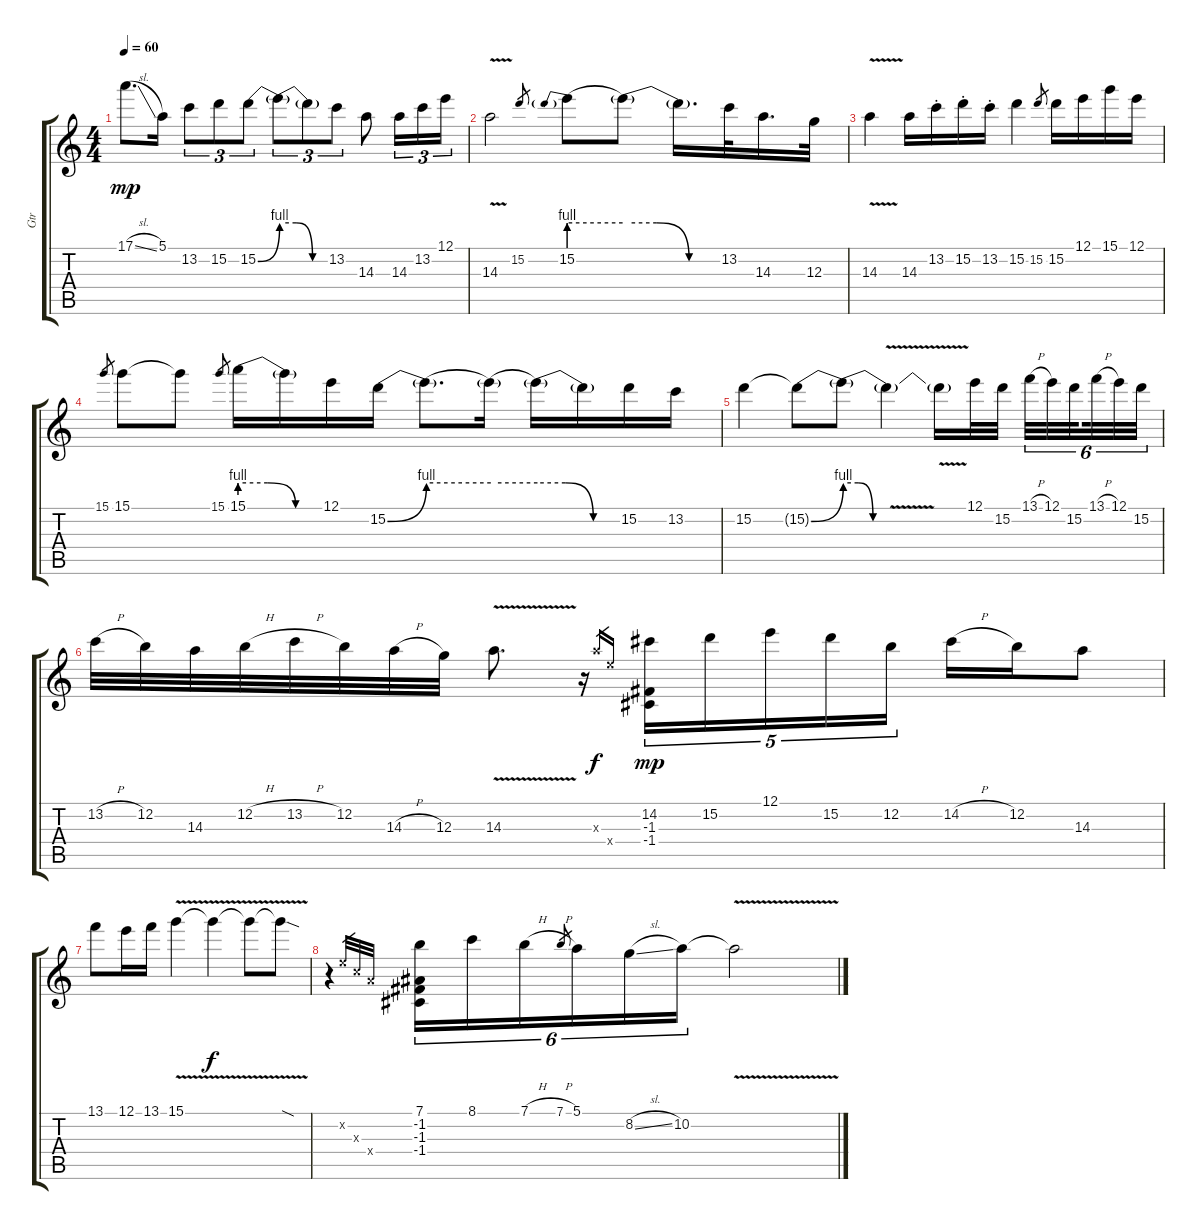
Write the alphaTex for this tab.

\track ("Gtr" "Gtr") {instrument distortionguitar}
\staff {score tabs}
\tuning (E4 B3 G3 D3 A2 E2) {hide}
\ts (4 4)
\tempo 60
\clef g2
\ks c
17.1{sl}.8{d dy mp} 5.1.16 13.2.8{tu (3 2)} 15.2.8{tu (3 2)} 15.2{be (bend 0 0 60 4)}.8{tu (3 2)} 15.2{be (custom 0 4 20 4 40 0 60 0) t}.8{tu (3 2)} 15.2{t}.8{tu (3 2)} 13.2.8{tu (3 2)} 14.3.8 14.3.16{tu (3 2)} 13.2.16{tu (3 2)} 12.1.16{tu (3 2)} |
14.3{v}.2 15.2.8{gr} 15.2{be (prebend 0 4 60 4)}.8 15.2{be (custom 0 4 20 4 40 0 60 0) t}.8 15.2{t}.16{d} 13.2.32 14.3.16{d} 12.3.32 |
14.3{v}.4 14.3.16 13.2{st}.16 15.2{st}.16 13.2{st}.16 15.2.4 15.2.8{gr} 15.2.16 12.1.16 15.1.16 12.1.16 |
15.1.8{gr} 15.1.8 15.1{t}.8 15.1.8{gr} 15.1{be (custom 0 4 20 4 40 0 60 0)}.16 15.1{t}.16 12.1.16 15.2{be (bend 0 0 60 4)}.16 15.2{be (hold 0 4 60 4) t}.8{d} 15.2{be (hold 0 4 60 4) t}.16 15.2{be (custom 0 4 20 4 40 0 60 0) t}.16 15.2{t}.16 15.2.16 13.2.16 |
15.2.4 15.2{be (bend 0 0 60 4) t}.8 15.2{be (custom 0 4 20 4 40 0 60 0) t}.8 15.2{v t}.4 15.2{t}.16 12.1.32 15.2.32{beam splitsecondary} 13.1{h}.32{tu (6 4)} 12.1.32{tu (6 4)} 15.2.32{tu (6 4) beam splitsecondary} 13.1{h}.32{tu (6 4)} 12.1.32{tu (6 4)} 15.2.32{tu (6 4)} |
13.2{h}.32 12.2.32 14.3.32 12.2{h}.32 13.2{h}.32 12.2.32 14.3{h}.32 12.3.32 14.3{v}.8{d} r.16 14.3{x}.16{gr dy f} 14.4{x}.16{gr} (14.2 -1.3 -1.4).16{tu (5 4) dy mp} 15.2.16{tu (5 4)} 12.1.16{tu (5 4)} 15.2.16{tu (5 4)} 12.2.16{tu (5 4)} 14.2{h}.16 12.2.16 14.3.8 |
13.1.8 12.1.16 13.1.16 15.1{v}.4 15.1{v t}.4{dy f} 15.1{v t}.8 15.1{sod t}.8 |
r.4 5.2{x}.32{gr} 5.3{x}.32{gr} 7.4{x}.32{gr} (7.1 -1.2 -1.3 -1.4).16{tu (6 4)} 8.1.16{tu (6 4)} 7.1{h}.16{tu (6 4)} 7.1{h}.8{gr beam splitsecondary} 5.1.16{tu (6 4)} 8.2{sl}.16{tu (6 4)} 10.2.16{tu (6 4)} 10.2{v t}.2
